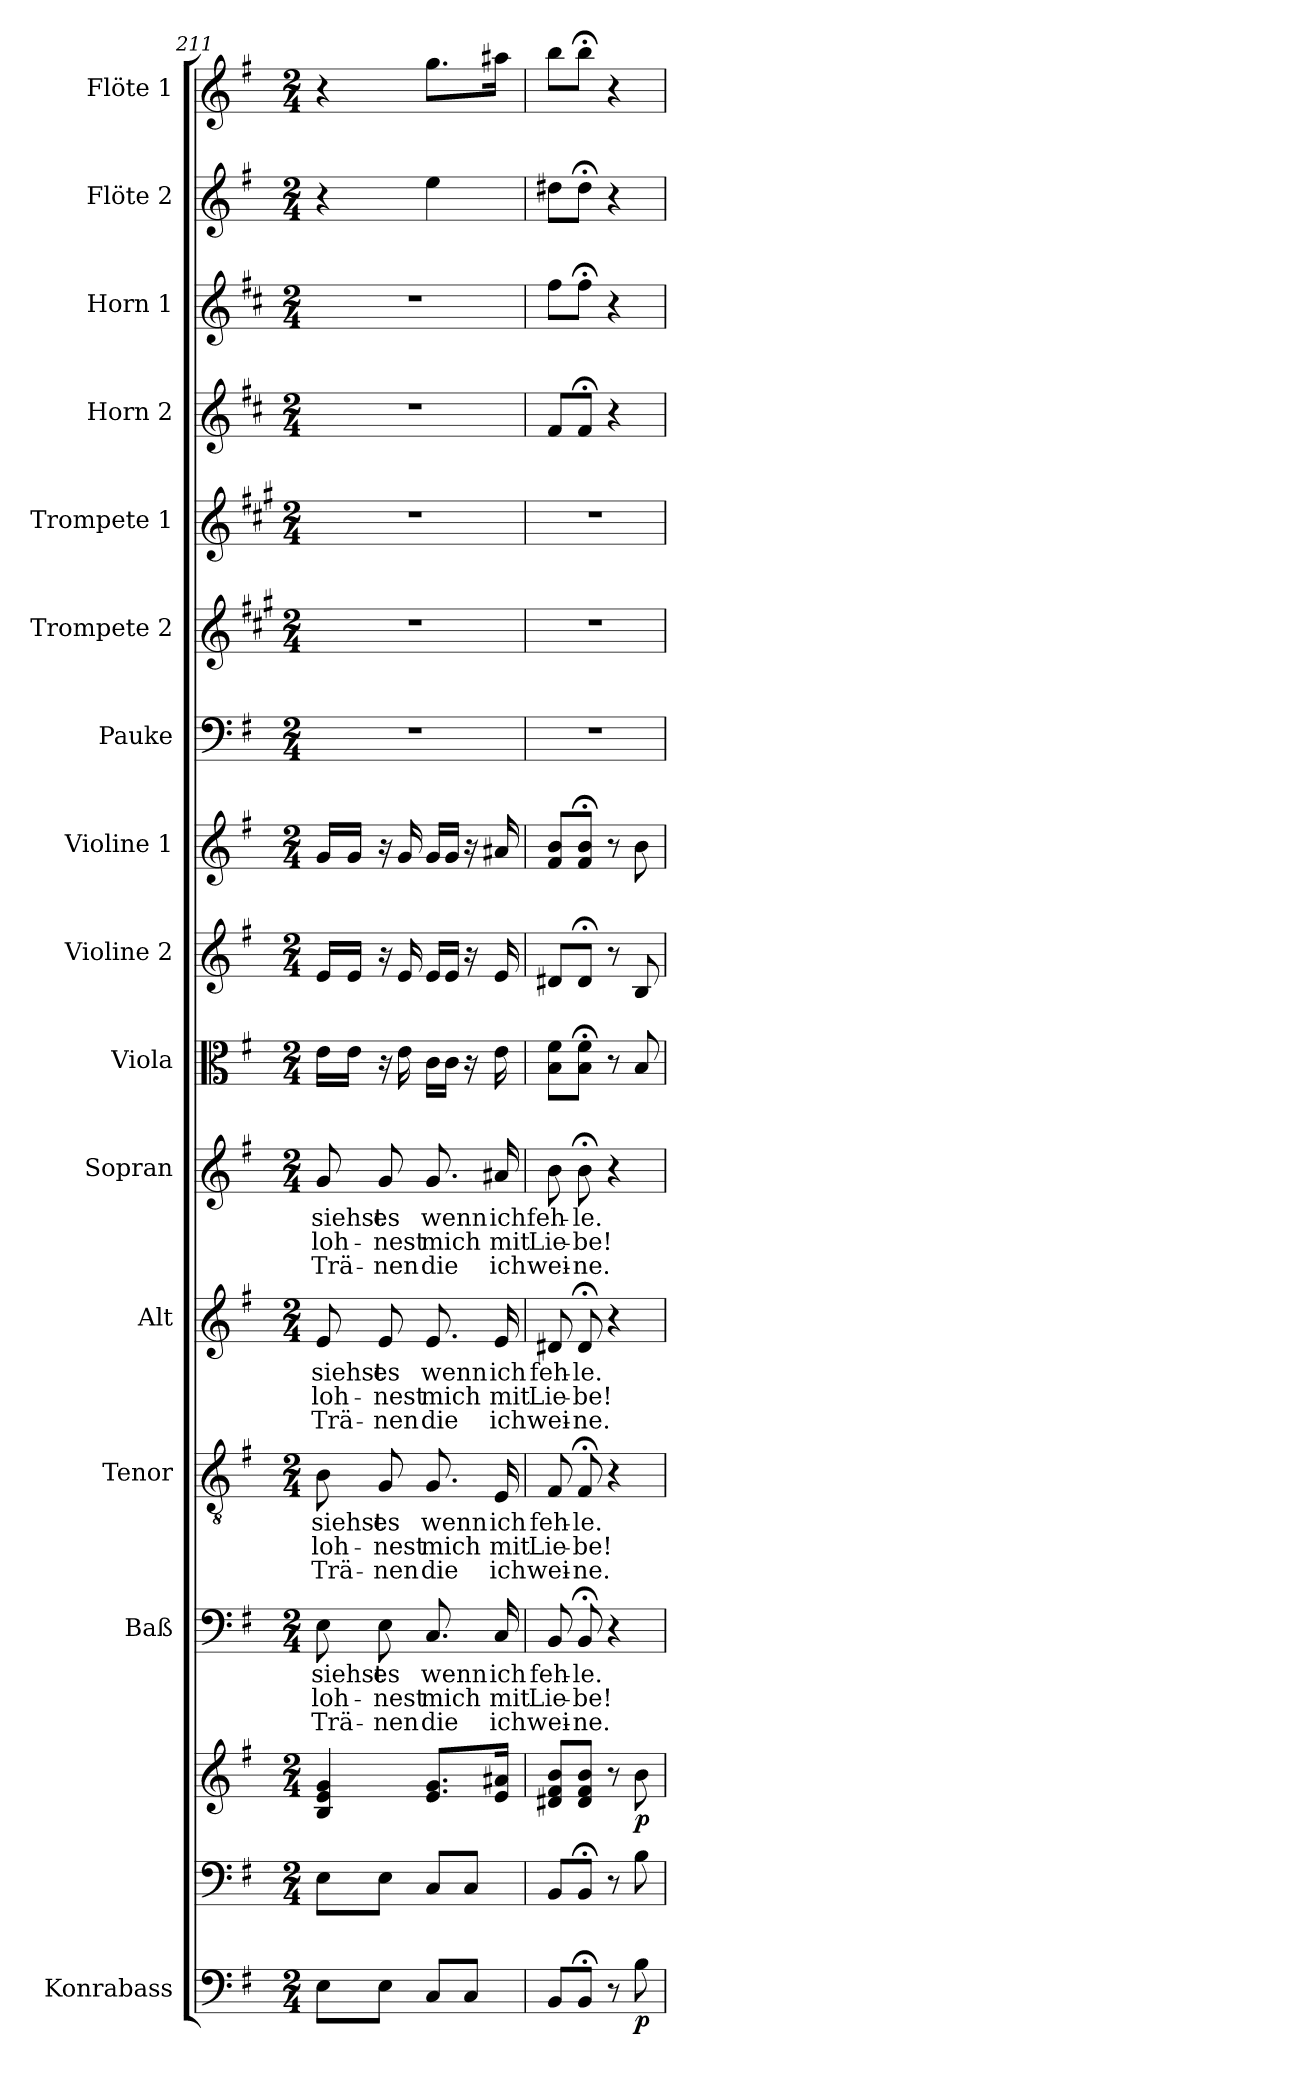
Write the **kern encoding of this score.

**kern	**dynam	**kern	**kern	**dynam	**kern	**text	**text	**text	**kern	**text	**text	**text	**kern	**text	**text	**text	**kern	**text	**text	**text	**kern	**kern	**kern	**kern	**kern	**kern	**kern	**kern	**kern	**kern
*part16	*part16	*part15	*part15	*part15	*part14	*part14	*part14	*part14	*part13	*part13	*part13	*part13	*part12	*part12	*part12	*part12	*part11	*part11	*part11	*part11	*part10	*part9	*part8	*part7	*part6	*part5	*part4	*part3	*part2	*part1
*staff17	*staff17	*staff16	*staff15	*staff15/16	*staff14	*staff14	*staff14	*staff14	*staff13	*staff13	*staff13	*staff13	*staff12	*staff12	*staff12	*staff12	*staff11	*staff11	*staff11	*staff11	*staff10	*staff9	*staff8	*staff7	*staff6	*staff5	*staff4	*staff3	*staff2	*staff1
*I"Konrabass	*	*	*	*	*I"Baß	*	*	*	*I"Tenor	*	*	*	*I"Alt	*	*	*	*I"Sopran	*	*	*	*I"Viola	*I"Violine 2	*I"Violine 1	*I"Pauke	*I"Trompete 2	*I"Trompete 1	*I"Horn 2	*I"Horn 1	*I"Flöte 2	*I"Flöte 1
*I'Kb.	*	*	*	*	*I'Baß	*	*	*	*I'Ten	*	*	*	*I'Alt	*	*	*	*I'Sop	*	*	*	*I'Vla.	*I'Vln. 2	*I'Vln. 1	*I'Pk.	*I'Trp. 2	*I'Trp. 1	*I'Hrn. 2	*I'Hrn. 1	*I'Fl. 2	*I'Fl. 1
*clefF4	*	*clefF4	*clefG2	*	*clefF4	*	*	*	*clefGv2	*	*	*	*clefG2	*	*	*	*clefG2	*	*	*	*clefC3	*clefG2	*clefG2	*clefF4	*clefG2	*clefG2	*clefG2	*clefG2	*clefG2	*clefG2
*ITrd7c12	*	*	*	*	*	*	*	*	*	*	*	*	*	*	*	*	*	*	*	*	*	*	*	*	*ITrd1c2	*ITrd1c2	*ITrd4c7	*ITrd4c7	*	*
*k[f#]	*	*k[f#]	*k[f#]	*	*k[f#]	*	*	*	*k[f#]	*	*	*	*k[f#]	*	*	*	*k[f#]	*	*	*	*k[f#]	*k[f#]	*k[f#]	*k[f#]	*k[f#]	*k[f#]	*k[f#]	*k[f#]	*k[f#]	*k[f#]
*G:	*	*G:	*G:	*	*G:	*	*	*	*G:	*	*	*	*G:	*	*	*	*G:	*	*	*	*G:	*G:	*G:	*G:	*G:	*G:	*G:	*G:	*G:	*G:
*M2/4	*	*M2/4	*M2/4	*	*M2/4	*	*	*	*M2/4	*	*	*	*M2/4	*	*	*	*M2/4	*	*	*	*M2/4	*M2/4	*M2/4	*M2/4	*M2/4	*M2/4	*M2/4	*M2/4	*M2/4	*M2/4
=211	=211	=211	=211	=211	=211	=211	=211	=211	=211	=211	=211	=211	=211	=211	=211	=211	=211	=211	=211	=211	=211	=211	=211	=211	=211	=211	=211	=211	=211	=211
!	!	!	!	!	!	!LO:LY:b	!LO:LY:b	!LO:LY:b	!	!LO:LY:b	!LO:LY:b	!LO:LY:b	!	!LO:LY:b	!LO:LY:b	!LO:LY:b	!	!LO:LY:b	!LO:LY:b	!LO:LY:b	!	!	!	!	!	!	!	!	!	!
8EE\L	.	8E\L	4B/ 4e/ 4g/	.	8E\	siehst	loh-	Trä-	8B\	siehst	loh-	Trä-	8e/	siehst	loh-	Trä-	8g/	siehst	loh-	Trä-	16e\LL	16e/LL	16g/LL	2r	2r	2r	2r	2r	4r	4r
.	.	.	.	.	.	.	.	.	.	.	.	.	.	.	.	.	.	.	.	.	16e\JJ	16e/JJ	16g/JJ	.	.	.	.	.	.	.
!	!	!	!	!	!	!LO:LY:b	!LO:LY:b	!LO:LY:b	!	!LO:LY:b	!LO:LY:b	!LO:LY:b	!	!LO:LY:b	!LO:LY:b	!LO:LY:b	!	!LO:LY:b	!LO:LY:b	!LO:LY:b	!	!	!	!	!	!	!	!	!	!
8EE\J	.	8E\J	.	.	8E\	es	-nest	-nen	8G/	es	-nest	-nen	8e/	es	-nest	-nen	8g/	es	-nest	-nen	16r	16r	16r	.	.	.	.	.	.	.
.	.	.	.	.	.	.	.	.	.	.	.	.	.	.	.	.	.	.	.	.	16e\	16e/	16g/	.	.	.	.	.	.	.
!	!	!	!	!	!	!LO:LY:b	!LO:LY:b	!LO:LY:b	!	!LO:LY:b	!LO:LY:b	!LO:LY:b	!	!LO:LY:b	!LO:LY:b	!LO:LY:b	!	!LO:LY:b	!LO:LY:b	!LO:LY:b	!	!	!	!	!	!	!	!	!	!
8CC/L	.	8C/L	8.e/ 8.g/L	.	8.C/	wenn	mich	die	8.G/	wenn	mich	die	8.e/	wenn	mich	die	8.g/	wenn	mich	die	16c\LL	16e/LL	16g/LL	.	.	.	.	.	4ee\	8.gg\L
.	.	.	.	.	.	.	.	.	.	.	.	.	.	.	.	.	.	.	.	.	16c\JJ	16e/JJ	16g/JJ	.	.	.	.	.	.	.
8CC/J	.	8C/J	.	.	.	.	.	.	.	.	.	.	.	.	.	.	.	.	.	.	16r	16r	16r	.	.	.	.	.	.	.
!	!	!	!	!	!	!LO:LY:b	!LO:LY:b	!LO:LY:b	!	!LO:LY:b	!LO:LY:b	!LO:LY:b	!	!LO:LY:b	!LO:LY:b	!LO:LY:b	!	!LO:LY:b	!LO:LY:b	!LO:LY:b	!	!	!	!	!	!	!	!	!	!
.	.	.	16e/ 16a#X/Jk	.	16C/	ich	mit	ich	16E/	ich	mit	ich	16e/	ich	mit	ich	16a#X/	ich	mit	ich	16e\	16e/	16a#X/	.	.	.	.	.	.	16aa#X\Jk
=212	=212	=212	=212	=212	=212	=212	=212	=212	=212	=212	=212	=212	=212	=212	=212	=212	=212	=212	=212	=212	=212	=212	=212	=212	=212	=212	=212	=212	=212	=212
!	!	!	!	!	!	!LO:LY:b	!LO:LY:b	!LO:LY:b	!	!LO:LY:b	!LO:LY:b	!LO:LY:b	!	!LO:LY:b	!LO:LY:b	!LO:LY:b	!	!LO:LY:b	!LO:LY:b	!LO:LY:b	!	!	!	!	!	!	!	!	!	!
8BBB/L	.	8BB/L	8d#X/ 8f#/ 8b/L	.	8BB/	feh-	Lie-	wei-	8F#/	feh-	Lie-	wei-	8d#X/	feh-	Lie-	wei-	8b\	feh-	Lie-	wei-	8B\ 8f#\L	8d#X/L	8f#/ 8b/L	2r	2r	2r	8B/L	8b\L	8dd#X\L	8bb\L
!	!	!	!	!	!	!LO:LY:b	!LO:LY:b	!LO:LY:b	!	!LO:LY:b	!LO:LY:b	!LO:LY:b	!	!LO:LY:b	!LO:LY:b	!LO:LY:b	!	!LO:LY:b	!LO:LY:b	!LO:LY:b	!	!	!	!	!	!	!	!	!	!
8BBB;/J	.	8BB;/J	8d#/ 8f#/ 8b/J	.	8BB;/	-le.	-be!	-ne.	8F#;/	-le.	-be!	-ne.	8d#;/	-le.	-be!	-ne.	8b;<\	-le.	-be!	-ne.	8B\;< 8f#\;<J	8d#;/J	8f#/; 8b/;J	.	.	.	8B;/J	8b;<\J	8dd#;<\J	8bb;<\J
8r	.	8r	8r	.	4r	.	.	.	4r	.	.	.	4r	.	.	.	4r	.	.	.	8r	8r	8r	.	.	.	4r	4r	4r	4r
!	!LO:DY:b	!	!	!LO:DY:b	!	!	!	!	!	!	!	!	!	!	!	!	!	!	!	!	!	!	!	!	!	!	!	!	!	!
8BB\	p	8B\	8b\	p	.	.	.	.	.	.	.	.	.	.	.	.	.	.	.	.	8B/	8B/	8b\	.	.	.	.	.	.	.
=	=	=	=	=	=	=	=	=	=	=	=	=	=	=	=	=	=	=	=	=	=	=	=	=	=	=	=	=	=	=
*-	*-	*-	*-	*-	*-	*-	*-	*-	*-	*-	*-	*-	*-	*-	*-	*-	*-	*-	*-	*-	*-	*-	*-	*-	*-	*-	*-	*-	*-	*-
